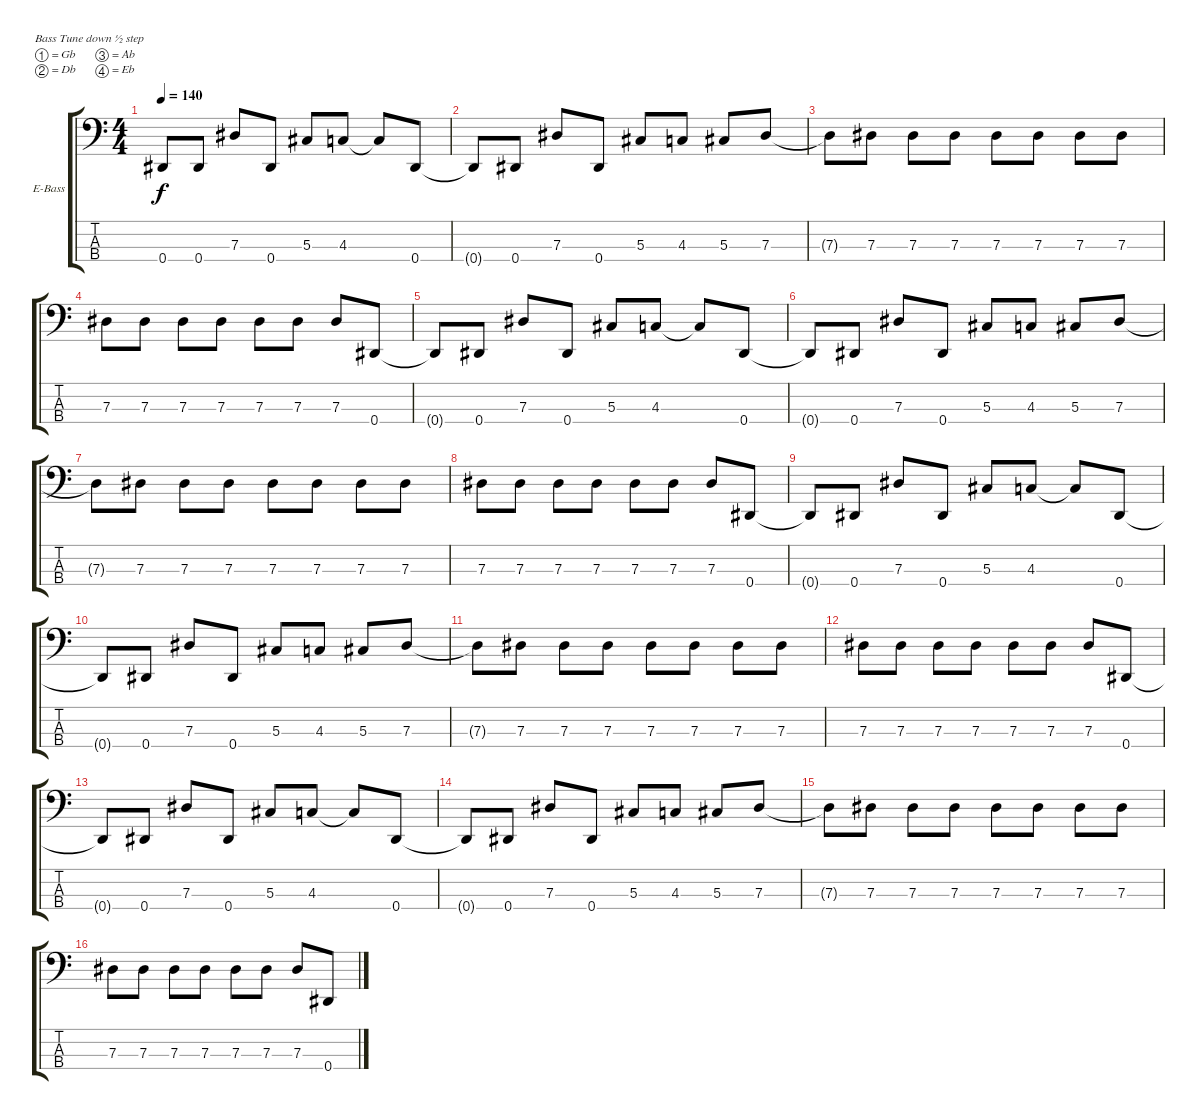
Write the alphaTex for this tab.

\defaultSystemsLayout 4
\bracketExtendMode groupsimilarinstruments
\firstSystemTrackNameOrientation horizontal
\otherSystemsTrackNameOrientation horizontal
\track ("Kelly" "E-Bass") {instrument electricbassfinger}
\staff {score tabs}
\tuning (Gb2 Db2 Ab1 Eb1)
\ts (4 4)
\tempo 140
\clef f4
\ks c
0.4{t}.8{dy f} 0.4.8 7.3.8 0.4.8 5.3.8 4.3.8 4.3{t}.8 0.4.8 |
0.4{t}.8 0.4.8 7.3.8 0.4.8 5.3.8 4.3.8 5.3.8 7.3.8 |
7.3{t}.8 7.3.8 7.3.8 7.3.8 7.3.8 7.3.8 7.3.8 7.3.8 |
7.3.8 7.3.8 7.3.8 7.3.8 7.3.8 7.3.8 7.3.8 0.4.8 |
0.4{t}.8 0.4.8 7.3.8 0.4.8 5.3.8 4.3.8 4.3{t}.8 0.4.8 |
0.4{t}.8 0.4.8 7.3.8 0.4.8 5.3.8 4.3.8 5.3.8 7.3.8 |
7.3{t}.8 7.3.8 7.3.8 7.3.8 7.3.8 7.3.8 7.3.8 7.3.8 |
7.3.8 7.3.8 7.3.8 7.3.8 7.3.8 7.3.8 7.3.8 0.4.8 |
0.4{t}.8 0.4.8 7.3.8 0.4.8 5.3.8 4.3.8 4.3{t}.8 0.4.8 |
0.4{t}.8 0.4.8 7.3.8 0.4.8 5.3.8 4.3.8 5.3.8 7.3.8 |
7.3{t}.8 7.3.8 7.3.8 7.3.8 7.3.8 7.3.8 7.3.8 7.3.8 |
7.3.8 7.3.8 7.3.8 7.3.8 7.3.8 7.3.8 7.3.8 0.4.8 |
0.4{t}.8 0.4.8 7.3.8 0.4.8 5.3.8 4.3.8 4.3{t}.8 0.4.8 |
0.4{t}.8 0.4.8 7.3.8 0.4.8 5.3.8 4.3.8 5.3.8 7.3.8 |
7.3{t}.8 7.3.8 7.3.8 7.3.8 7.3.8 7.3.8 7.3.8 7.3.8 |
7.3.8 7.3.8 7.3.8 7.3.8 7.3.8 7.3.8 7.3.8 0.4.8
